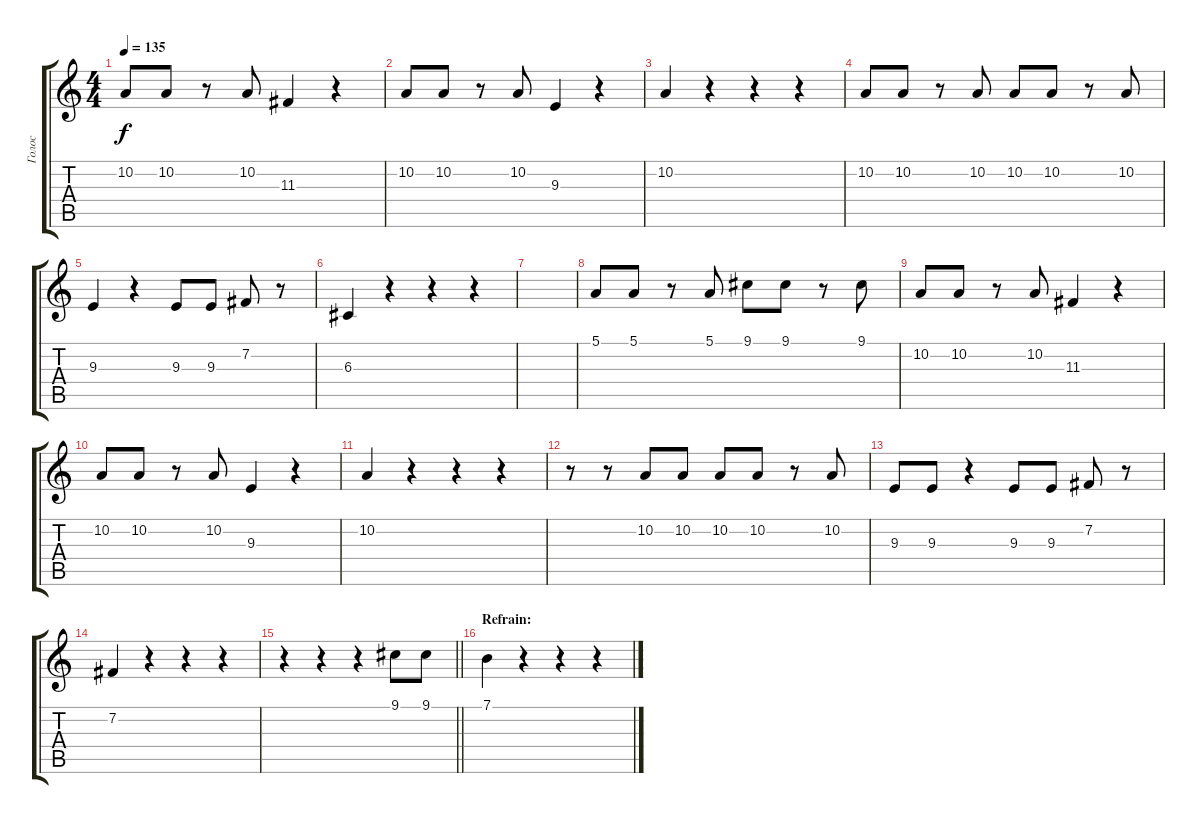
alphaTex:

\track ("Голос" "Голос") {instrument fx4atmosphere}
\staff {score tabs}
\tuning (E4 B3 G3 D3 A2 E2) {hide}
\ts (4 4)
\tempo 135
\clef g2
\ks c
10.2.8{dy f} 10.2.8 r.8 10.2.8 11.3.4 r.4 |
10.2.8 10.2.8 r.8 10.2.8 9.3.4 r.4 |
10.2.4 r.4 r.4 r.4 |
10.2.8 10.2.8 r.8 10.2.8 10.2.8 10.2.8 r.8 10.2.8 |
9.3.4 r.4 9.3.8 9.3.8 7.2.8 r.8 |
6.3.4 r.4 r.4 r.4 |
|
5.1.8 5.1.8 r.8 5.1.8 9.1.8 9.1.8 r.8 9.1.8 |
10.2.8 10.2.8 r.8 10.2.8 11.3.4 r.4 |
10.2.8 10.2.8 r.8 10.2.8 9.3.4 r.4 |
10.2.4 r.4 r.4 r.4 |
r.8 r.8 10.2.8 10.2.8 10.2.8 10.2.8 r.8 10.2.8 |
9.3.8 9.3.8 r.4 9.3.8 9.3.8 7.2.8 r.8 |
7.2.4 r.4 r.4 r.4 |
\barLineRight lightlight
r.4 r.4 r.4 9.1.8 9.1.8 |
\section ("" "Refrain:")
7.1.4 r.4 r.4 r.4
